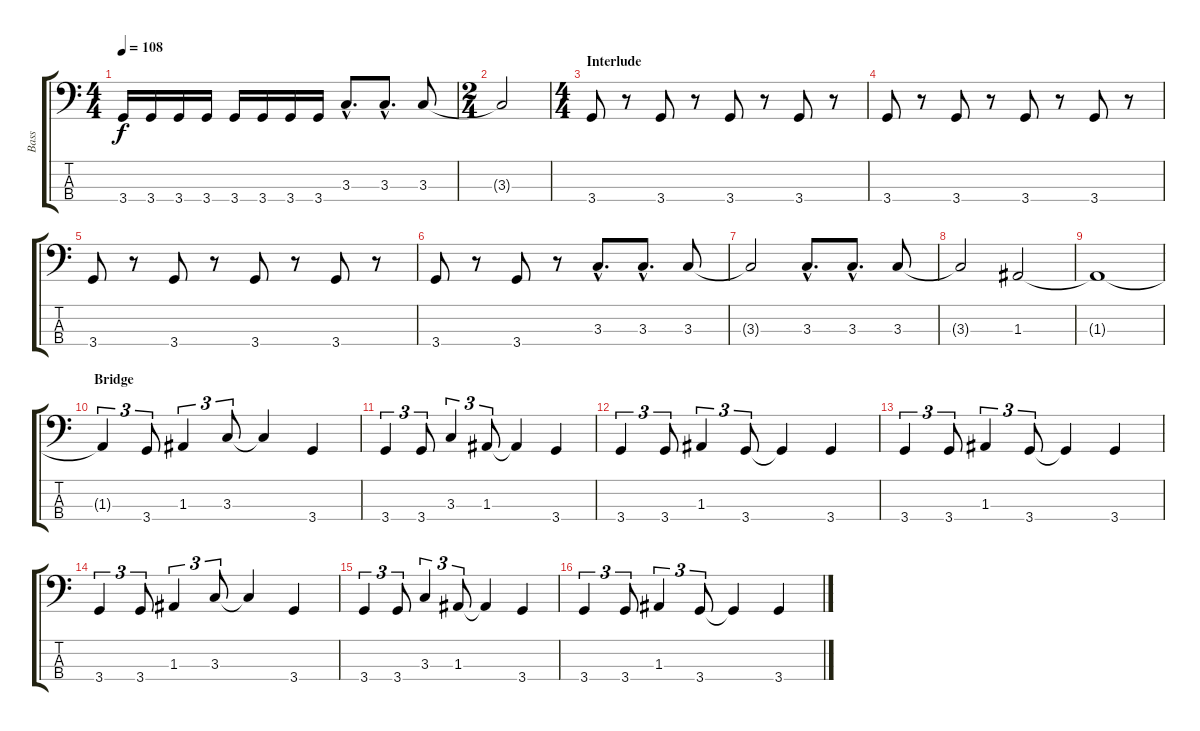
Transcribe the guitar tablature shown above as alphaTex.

\track ("Bass" "Bass") {instrument electricbasspick}
\staff {score tabs}
\tuning (G2 D2 A1 E1) {hide}
\ts (4 4)
\tempo 108
\clef f4
\ks c
3.4.16{dy f} 3.4.16 3.4.16 3.4.16 3.4.16 3.4.16 3.4.16 3.4.16 3.3{hac}.8{d} 3.3{hac}.8{d} 3.3.8 |
\ts (2 4)
3.3{t}.2 |
\ts (4 4)
\section ("" "Interlude")
3.4.8 r.8 3.4.8 r.8 3.4.8 r.8 3.4.8 r.8 |
3.4.8 r.8 3.4.8 r.8 3.4.8 r.8 3.4.8 r.8 |
3.4.8 r.8 3.4.8 r.8 3.4.8 r.8 3.4.8 r.8 |
3.4.8 r.8 3.4.8 r.8 3.3{hac}.8{d} 3.3{hac}.8{d} 3.3.8 |
3.3{t}.2 3.3{hac}.8{d} 3.3{hac}.8{d} 3.3.8 |
3.3{t}.2 1.3.2 |
1.3{t}.1 |
\section ("" "Bridge")
1.3{t}.4{tu (3 2)} 3.4.8{tu (3 2)} 1.3.4{tu (3 2)} 3.3.8{tu (3 2)} 3.3{t}.4 3.4.4 |
3.4.4{tu (3 2)} 3.4.8{tu (3 2)} 3.3.4{tu (3 2)} 1.3.8{tu (3 2)} 1.3{t}.4 3.4.4 |
3.4.4{tu (3 2)} 3.4.8{tu (3 2)} 1.3.4{tu (3 2)} 3.4.8{tu (3 2)} 3.4{t}.4 3.4.4 |
3.4.4{tu (3 2)} 3.4.8{tu (3 2)} 1.3.4{tu (3 2)} 3.4.8{tu (3 2)} 3.4{t}.4 3.4.4 |
3.4.4{tu (3 2)} 3.4.8{tu (3 2)} 1.3.4{tu (3 2)} 3.3.8{tu (3 2)} 3.3{t}.4 3.4.4 |
3.4.4{tu (3 2)} 3.4.8{tu (3 2)} 3.3.4{tu (3 2)} 1.3.8{tu (3 2)} 1.3{t}.4 3.4.4 |
3.4.4{tu (3 2)} 3.4.8{tu (3 2)} 1.3.4{tu (3 2)} 3.4.8{tu (3 2)} 3.4{t}.4 3.4.4
